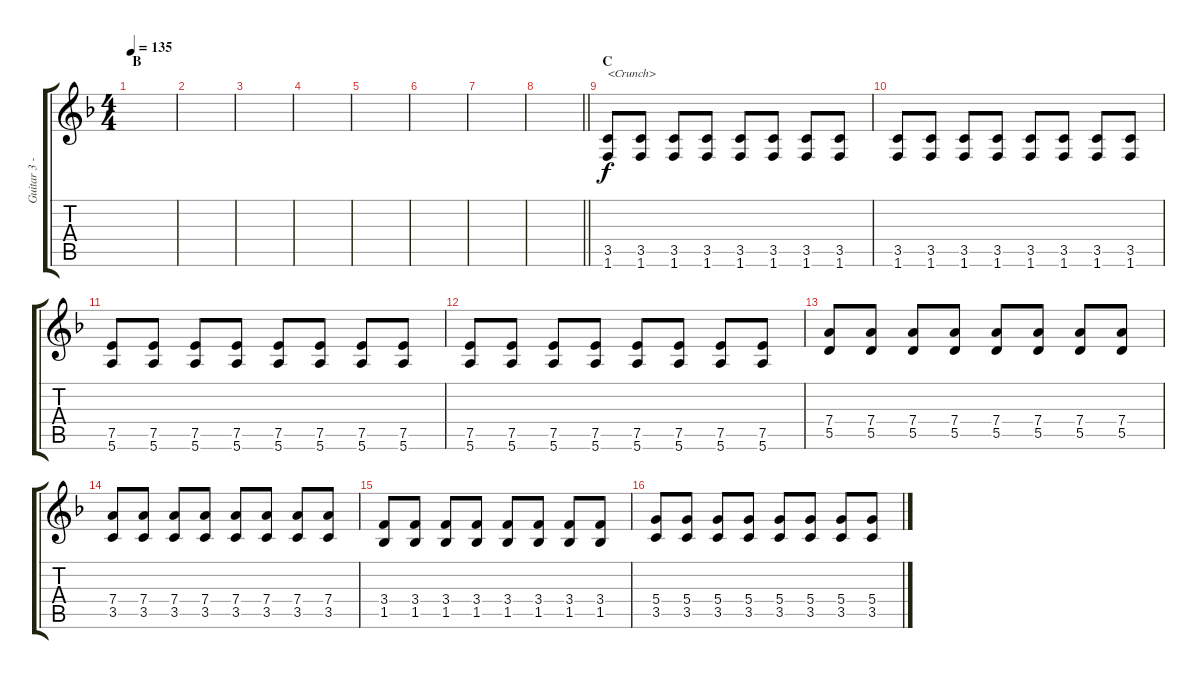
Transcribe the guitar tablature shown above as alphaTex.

\track ("Guitar 3 - Hiroto" "Guitar 3 -") {instrument distortionguitar}
\staff {score tabs}
\tuning (E4 B3 G3 D3 A2 E2) {hide}
\ts (4 4)
\section ("" "B")
\tempo 135
\clef g2
\ks f
|
|
|
|
|
|
|
\barLineRight lightlight
|
\section ("" "C")
(3.5 1.6).8{txt "<Crunch>"} (3.5 1.6).8 (3.5 1.6).8 (3.5 1.6).8 (3.5 1.6).8 (3.5 1.6).8 (3.5 1.6).8 (3.5 1.6).8 |
(3.5 1.6).8 (3.5 1.6).8 (3.5 1.6).8 (3.5 1.6).8 (3.5 1.6).8 (3.5 1.6).8 (3.5 1.6).8 (3.5 1.6).8 |
(7.5 5.6).8 (7.5 5.6).8 (7.5 5.6).8 (7.5 5.6).8 (7.5 5.6).8 (7.5 5.6).8 (7.5 5.6).8 (7.5 5.6).8 |
(7.5 5.6).8 (7.5 5.6).8 (7.5 5.6).8 (7.5 5.6).8 (7.5 5.6).8 (7.5 5.6).8 (7.5 5.6).8 (7.5 5.6).8 |
(7.4 5.5).8 (7.4 5.5).8 (7.4 5.5).8 (7.4 5.5).8 (7.4 5.5).8 (7.4 5.5).8 (7.4 5.5).8 (7.4 5.5).8 |
(7.4 3.5).8 (7.4 3.5).8 (7.4 3.5).8 (7.4 3.5).8 (7.4 3.5).8 (7.4 3.5).8 (7.4 3.5).8 (7.4 3.5).8 |
(3.4 1.5).8 (3.4 1.5).8 (3.4 1.5).8 (3.4 1.5).8 (3.4 1.5).8 (3.4 1.5).8 (3.4 1.5).8 (3.4 1.5).8 |
(5.4 3.5).8 (5.4 3.5).8 (5.4 3.5).8 (5.4 3.5).8 (5.4 3.5).8 (5.4 3.5).8 (5.4 3.5).8 (5.4 3.5).8
